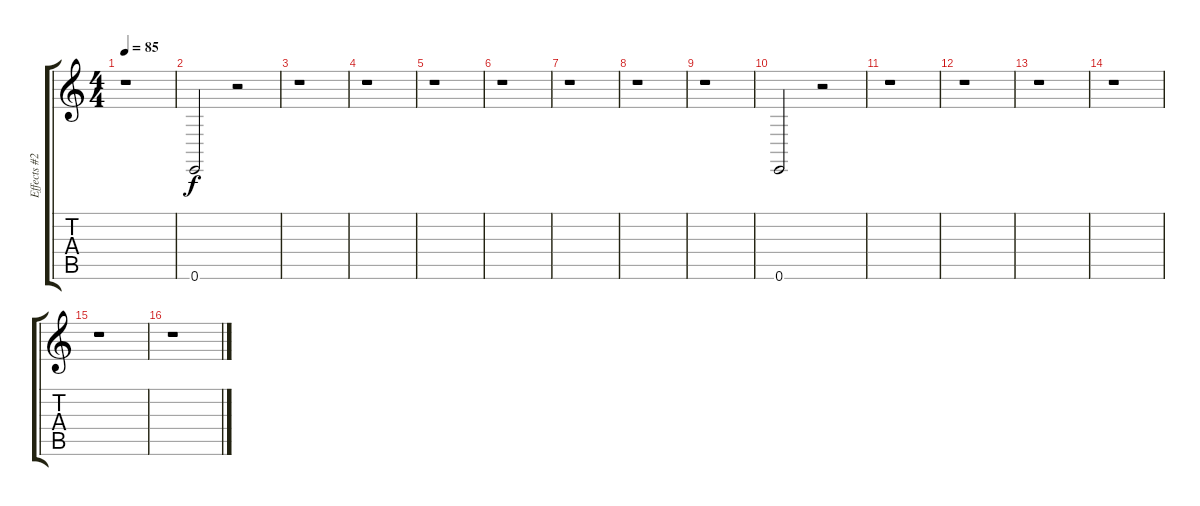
\track ("Effects #2" "Effects #2") {instrument fx7echoes}
\staff {score tabs}
\tuning (E4 B3 G3 D3 A2 E2) {hide}
\ts (4 4)
\tempo 85
\clef g2
\ks c
r.1{dy f} |
0.6.2 r.2 |
r.1 |
r.1 |
r.1 |
r.1 |
r.1 |
r.1 |
r.1 |
0.6.2 r.2 |
r.1 |
r.1 |
r.1 |
r.1 |
r.1 |
r.1
